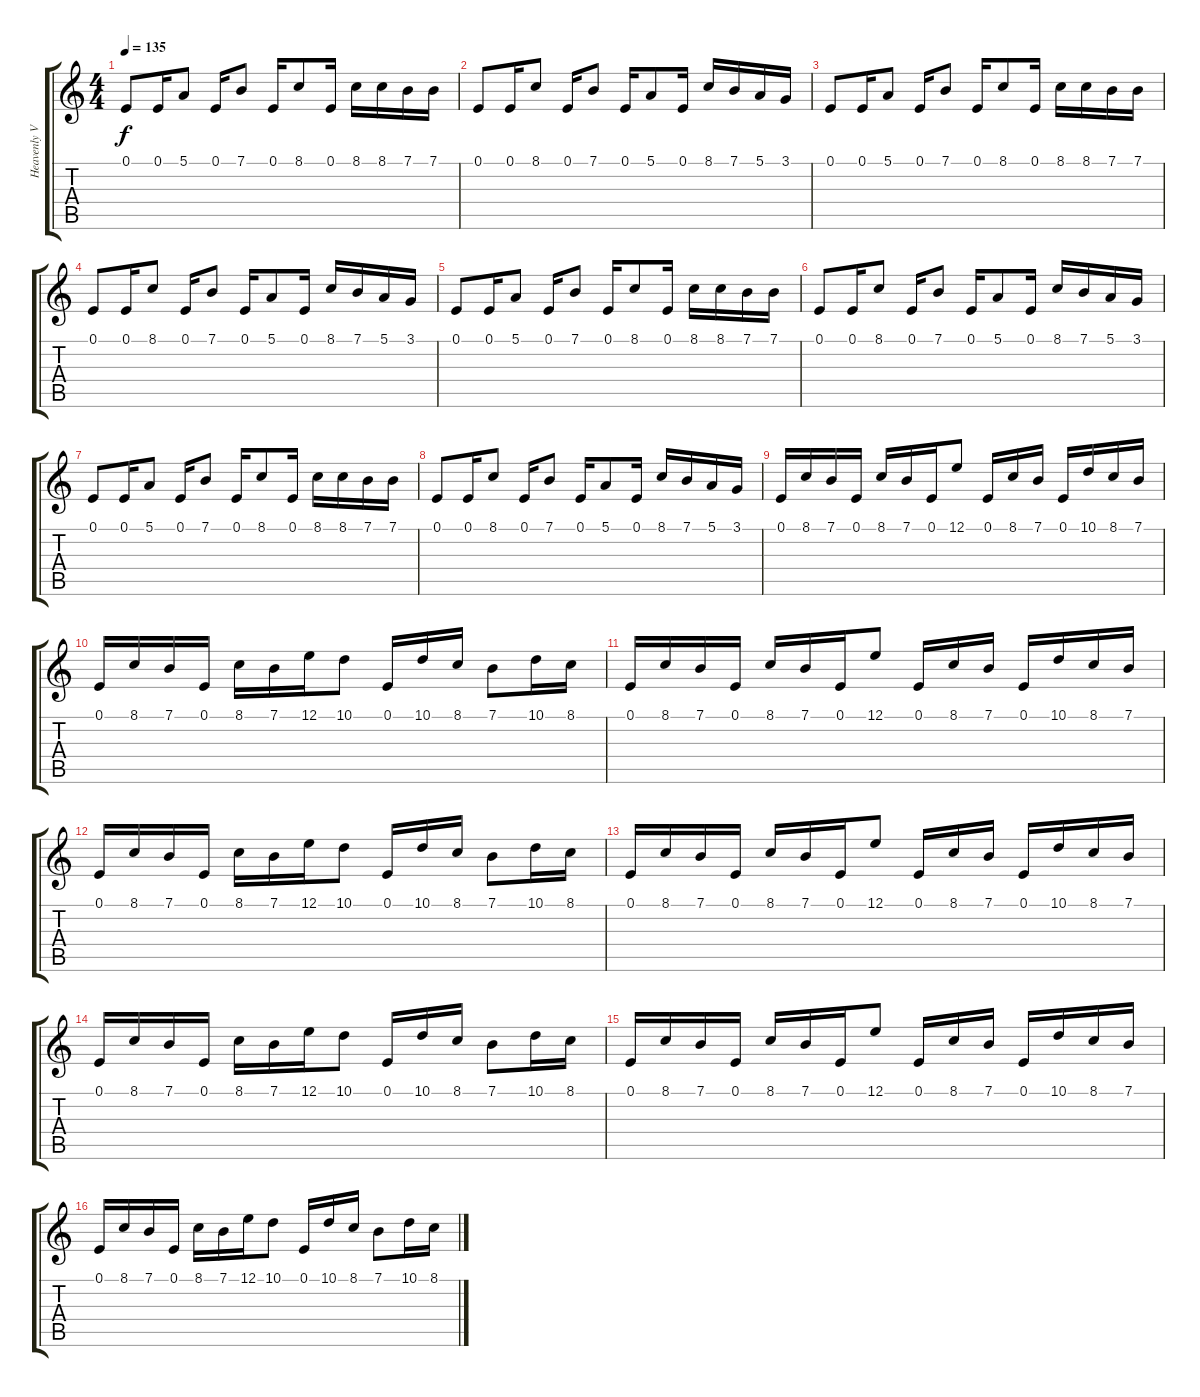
\track ("Heavenly Voice" "Heavenly V") {instrument musicbox}
\staff {score tabs}
\tuning (E4 B3 G3 D3 A2 E2) {hide}
\ts (4 4)
\tempo 135
\clef g2
\ks c
0.1.8{dy f} 0.1.16 5.1.8 0.1.16 7.1.8 0.1.16 8.1.8 0.1.16 8.1.16 8.1.16 7.1.16 7.1.16 |
0.1.8 0.1.16 8.1.8 0.1.16 7.1.8 0.1.16 5.1.8 0.1.16 8.1.16 7.1.16 5.1.16 3.1.16 |
0.1.8 0.1.16 5.1.8 0.1.16 7.1.8 0.1.16 8.1.8 0.1.16 8.1.16 8.1.16 7.1.16 7.1.16 |
0.1.8 0.1.16 8.1.8 0.1.16 7.1.8 0.1.16 5.1.8 0.1.16 8.1.16 7.1.16 5.1.16 3.1.16 |
0.1.8 0.1.16 5.1.8 0.1.16 7.1.8 0.1.16 8.1.8 0.1.16 8.1.16 8.1.16 7.1.16 7.1.16 |
0.1.8 0.1.16 8.1.8 0.1.16 7.1.8 0.1.16 5.1.8 0.1.16 8.1.16 7.1.16 5.1.16 3.1.16 |
0.1.8 0.1.16 5.1.8 0.1.16 7.1.8 0.1.16 8.1.8 0.1.16 8.1.16 8.1.16 7.1.16 7.1.16 |
0.1.8 0.1.16 8.1.8 0.1.16 7.1.8 0.1.16 5.1.8 0.1.16 8.1.16 7.1.16 5.1.16 3.1.16 |
0.1.16{balance 15} 8.1.16 7.1.16 0.1.16 8.1.16 7.1.16 0.1.16 12.1.8 0.1.16 8.1.16 7.1.16 0.1.16 10.1.16 8.1.16 7.1.16 |
0.1.16 8.1.16 7.1.16 0.1.16 8.1.16 7.1.16 12.1.16 10.1.8 0.1.16 10.1.16 8.1.16 7.1.8 10.1.16 8.1.16 |
0.1.16{balance 1} 8.1.16 7.1.16 0.1.16 8.1.16 7.1.16 0.1.16 12.1.8 0.1.16 8.1.16 7.1.16 0.1.16 10.1.16 8.1.16 7.1.16 |
0.1.16 8.1.16 7.1.16 0.1.16 8.1.16 7.1.16 12.1.16 10.1.8 0.1.16 10.1.16 8.1.16 7.1.8 10.1.16 8.1.16 |
0.1.16{balance 8} 8.1.16 7.1.16 0.1.16 8.1.16 7.1.16 0.1.16 12.1.8 0.1.16 8.1.16 7.1.16 0.1.16 10.1.16 8.1.16 7.1.16 |
0.1.16 8.1.16 7.1.16 0.1.16 8.1.16 7.1.16 12.1.16 10.1.8 0.1.16 10.1.16 8.1.16 7.1.8 10.1.16 8.1.16 |
0.1.16 8.1.16 7.1.16 0.1.16 8.1.16 7.1.16 0.1.16 12.1.8 0.1.16 8.1.16 7.1.16 0.1.16 10.1.16 8.1.16 7.1.16 |
0.1.16 8.1.16 7.1.16 0.1.16 8.1.16 7.1.16 12.1.16 10.1.8 0.1.16 10.1.16 8.1.16 7.1.8 10.1.16 8.1.16
